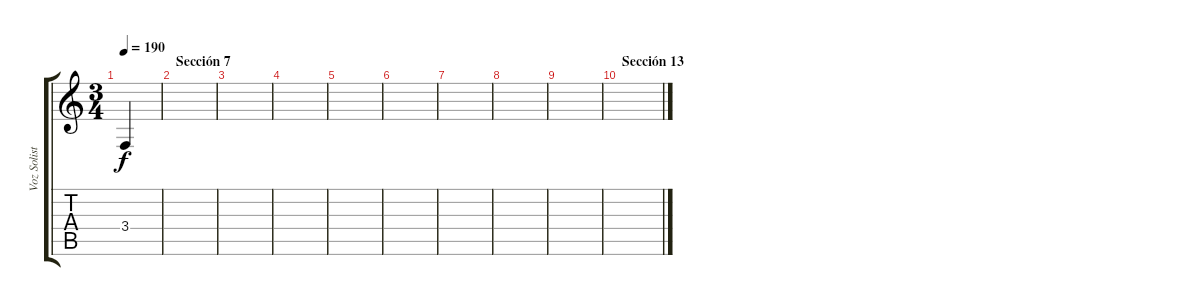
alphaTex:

\track ("Voz Solista" "Voz Solist") {instrument cello}
\staff {score tabs}
\tuning (E4 B3 G3 D3 A2 E2) {hide}
\ts (3 4)
\tempo 190
\clef g2
\ks c
3.4{t}.4{dy f} |
\section ("" "Sección 7")
|
|
|
|
|
|
|
|
\section ("" "Sección 13")
